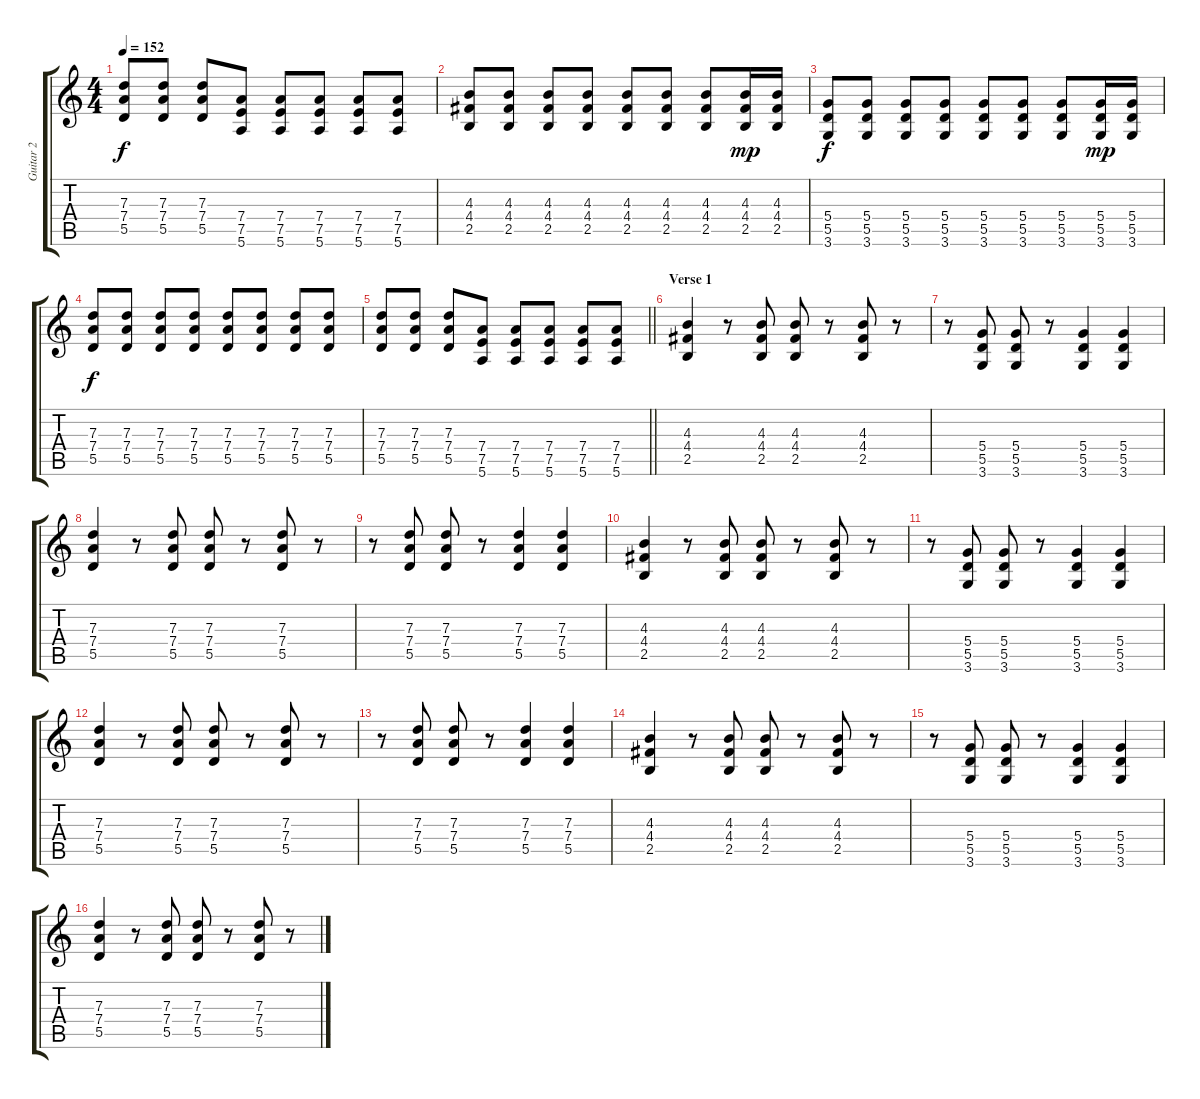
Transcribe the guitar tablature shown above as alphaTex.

\track ("Guitar 2" "Guitar 2") {instrument overdrivenguitar}
\staff {score tabs}
\tuning (E4 B3 G3 D3 A2 E2) {hide}
\ts (4 4)
\tempo 152
\clef g2
\ks c
(7.3 7.4 5.5).8{dy f} (7.3 7.4 5.5).8 (7.3 7.4 5.5).8 (7.4 7.5 5.6).8 (7.4 7.5 5.6).8 (7.4 7.5 5.6).8 (7.4 7.5 5.6).8 (7.4 7.5 5.6).8 |
(4.3 4.4 2.5).8 (4.3 4.4 2.5).8 (4.3 4.4 2.5).8 (4.3 4.4 2.5).8 (4.3 4.4 2.5).8 (4.3 4.4 2.5).8 (4.3 4.4 2.5).8 (4.3 4.4 2.5).16{dy mp} (4.3 4.4 2.5).16 |
(5.4 5.5 3.6).8{dy f} (5.4 5.5 3.6).8 (5.4 5.5 3.6).8 (5.4 5.5 3.6).8 (5.4 5.5 3.6).8 (5.4 5.5 3.6).8 (5.4 5.5 3.6).8 (5.4 5.5 3.6).16{dy mp} (5.4 5.5 3.6).16 |
(7.3 7.4 5.5).8{dy f} (7.3 7.4 5.5).8 (7.3 7.4 5.5).8 (7.3 7.4 5.5).8 (7.3 7.4 5.5).8 (7.3 7.4 5.5).8 (7.3 7.4 5.5).8 (7.3 7.4 5.5).8 |
\barLineRight lightlight
(7.3 7.4 5.5).8 (7.3 7.4 5.5).8 (7.3 7.4 5.5).8 (7.4 7.5 5.6).8 (7.4 7.5 5.6).8 (7.4 7.5 5.6).8 (7.4 7.5 5.6).8 (7.4 7.5 5.6).8 |
\section ("" "Verse 1")
(4.3 4.4 2.5).4 r.8 (4.3 4.4 2.5).8 (4.3 4.4 2.5).8 r.8 (4.3 4.4 2.5).8 r.8 |
r.8 (5.4 5.5 3.6).8 (5.4 5.5 3.6).8 r.8 (5.4 5.5 3.6).4 (5.4 5.5 3.6).4 |
(7.3 7.4 5.5).4 r.8 (7.3 7.4 5.5).8 (7.3 7.4 5.5).8 r.8 (7.3 7.4 5.5).8 r.8 |
r.8 (7.3 7.4 5.5).8 (7.3 7.4 5.5).8 r.8 (7.3 7.4 5.5).4 (7.3 7.4 5.5).4 |
(4.3 4.4 2.5).4 r.8 (4.3 4.4 2.5).8 (4.3 4.4 2.5).8 r.8 (4.3 4.4 2.5).8 r.8 |
r.8 (5.4 5.5 3.6).8 (5.4 5.5 3.6).8 r.8 (5.4 5.5 3.6).4 (5.4 5.5 3.6).4 |
(7.3 7.4 5.5).4 r.8 (7.3 7.4 5.5).8 (7.3 7.4 5.5).8 r.8 (7.3 7.4 5.5).8 r.8 |
r.8 (7.3 7.4 5.5).8 (7.3 7.4 5.5).8 r.8 (7.3 7.4 5.5).4 (7.3 7.4 5.5).4 |
(4.3 4.4 2.5).4 r.8 (4.3 4.4 2.5).8 (4.3 4.4 2.5).8 r.8 (4.3 4.4 2.5).8 r.8 |
r.8 (5.4 5.5 3.6).8 (5.4 5.5 3.6).8 r.8 (5.4 5.5 3.6).4 (5.4 5.5 3.6).4 |
(7.3 7.4 5.5).4 r.8 (7.3 7.4 5.5).8 (7.3 7.4 5.5).8 r.8 (7.3 7.4 5.5).8 r.8
